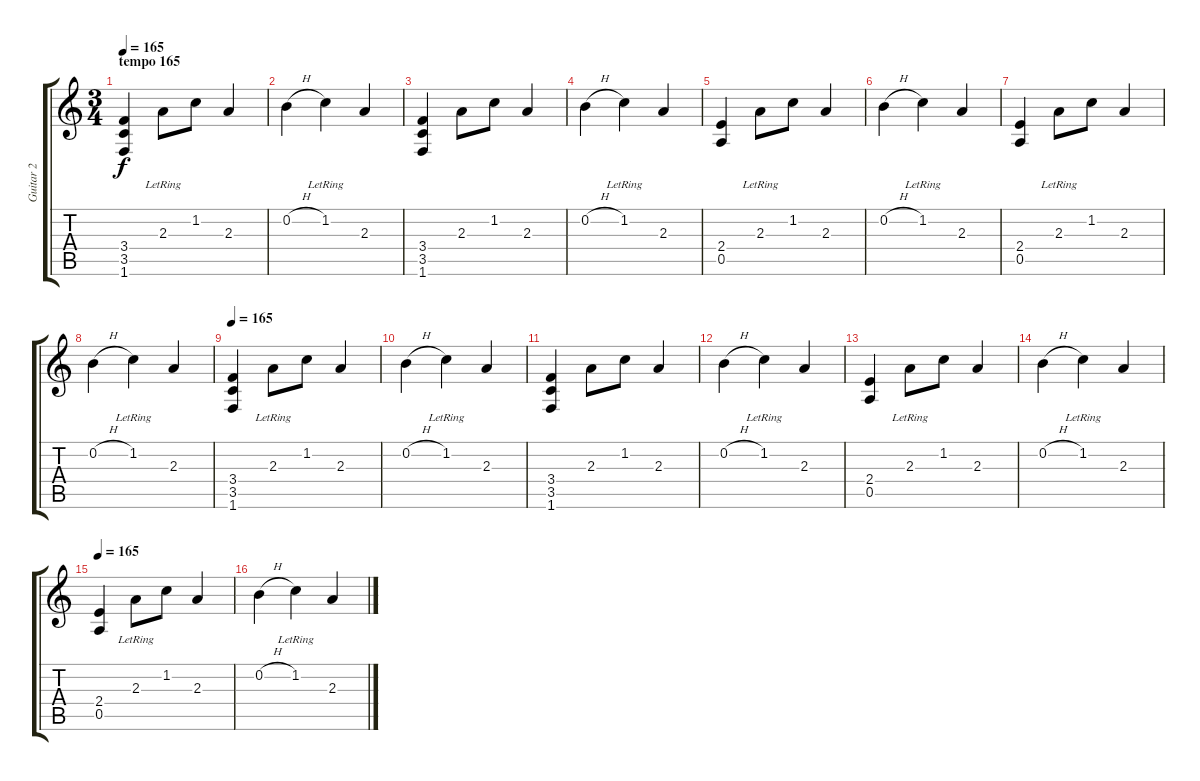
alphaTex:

\track ("Guitar 2" "Guitar 2") {instrument overdrivenguitar}
\staff {score tabs}
\tuning (E4 B3 G3 D3 A2 E2) {hide}
\ts (3 4)
\section ("" "tempo 165")
\tempo 165
\clef g2
\ks c
(3.4 3.5 1.6).4{dy f} 2.3{lr}.8 1.2.8 2.3.4 |
0.2{h}.4 1.2{lr}.4 2.3.4 |
(3.4 3.5 1.6).4 2.3.8 1.2.8 2.3.4 |
0.2{h}.4 1.2{lr}.4 2.3.4 |
(2.4 0.5).4 2.3{lr}.8 1.2.8 2.3.4 |
0.2{h}.4 1.2{lr}.4 2.3.4 |
(2.4 0.5).4 2.3{lr}.8 1.2.8 2.3.4 |
0.2{h}.4 1.2{lr}.4 2.3.4 |
\section ("" "")
\tempo 165
(3.4 3.5 1.6).4 2.3{lr}.8 1.2.8 2.3.4 |
0.2{h}.4 1.2{lr}.4 2.3.4 |
(3.4 3.5 1.6).4 2.3.8 1.2.8 2.3.4 |
0.2{h}.4 1.2{lr}.4 2.3.4 |
(2.4 0.5).4 2.3{lr}.8 1.2.8 2.3.4 |
0.2{h}.4 1.2{lr}.4 2.3.4 |
\tempo 165
(2.4 0.5).4 2.3{lr}.8 1.2.8 2.3.4 |
0.2{h}.4 1.2{lr}.4 2.3.4
